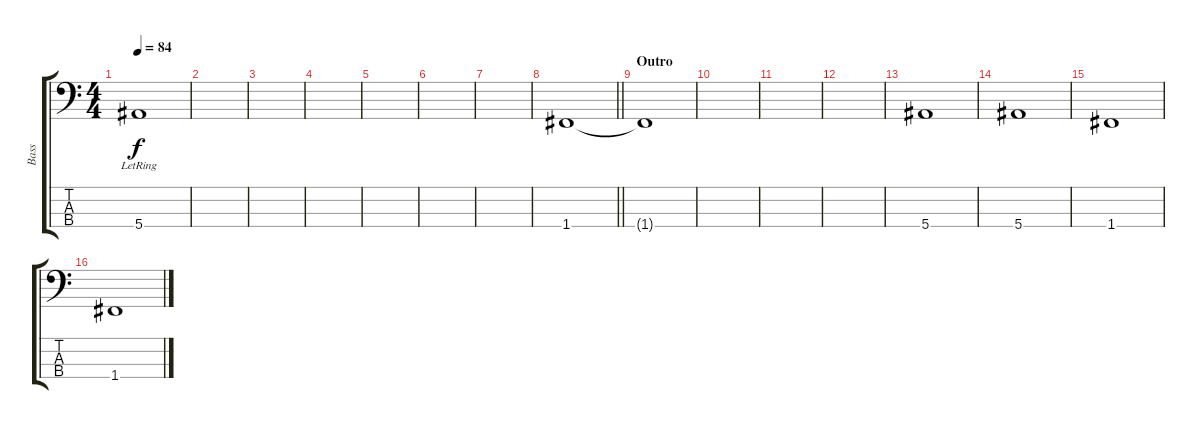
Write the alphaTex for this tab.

\track ("Bass" "Bass") {instrument electricbassfinger}
\staff {score tabs}
\tuning (Ab2 Eb2 Bb1 F1) {hide}
\ts (4 4)
\tempo 84
\clef f4
\ks c
5.4{lr}.1{dy f} |
|
|
|
|
|
|
\barLineRight lightlight
1.4.1{volume 13} |
\section ("" "Outro")
1.4{t}.1 |
|
|
|
5.4.1{volume 3} |
5.4.1 |
1.4.1 |
1.4.1
